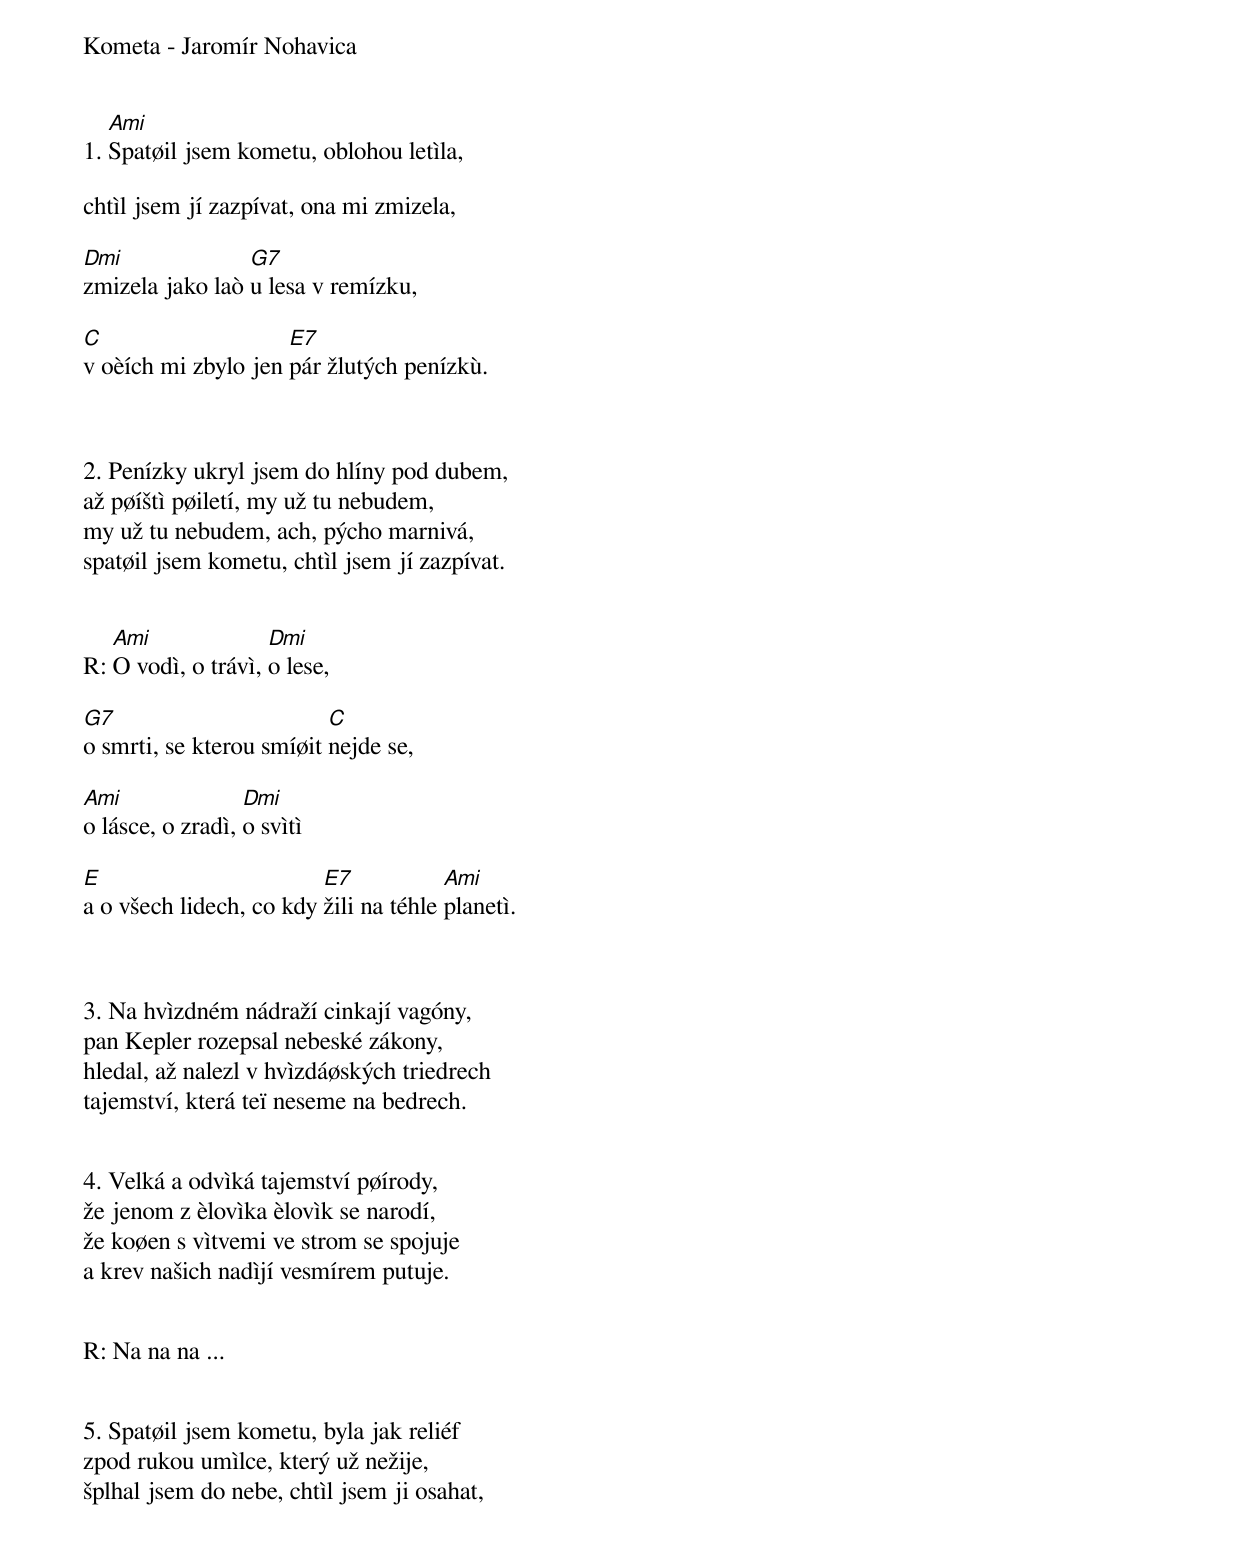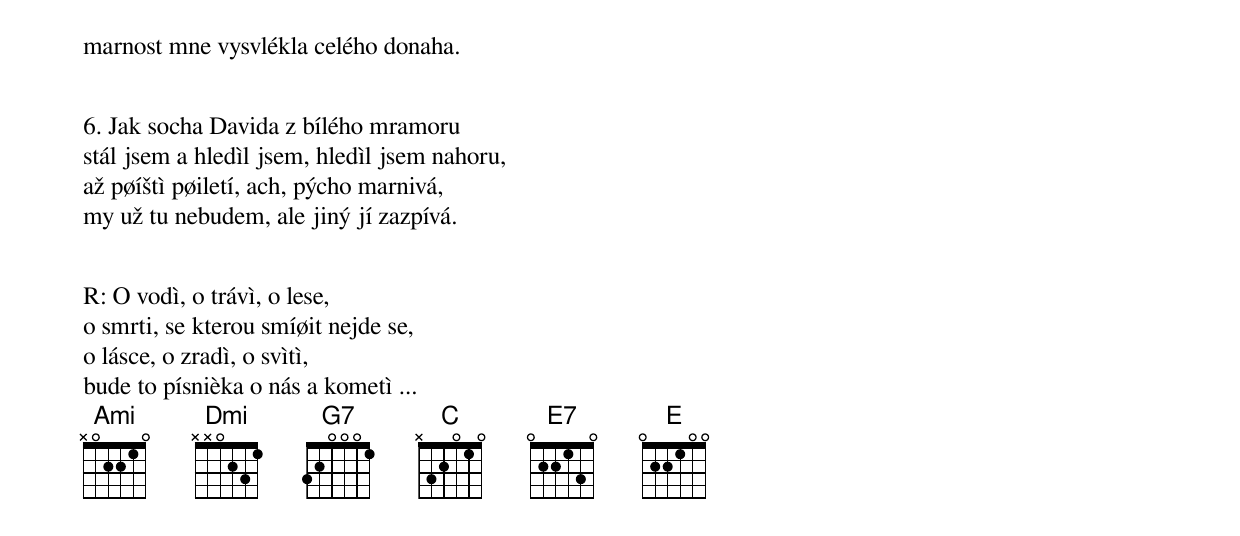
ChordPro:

Kometa - Jaromír Nohavica


1. [Ami]Spatøil jsem kometu, oblohou letìla,

chtìl jsem jí zazpívat, ona mi zmizela,

[Dmi]zmizela jako laò [G7]u lesa v remízku,

[C]v oèích mi zbylo jen [E7]pár žlutých penízkù.



2. Penízky ukryl jsem do hlíny pod dubem,
až pøíštì pøiletí, my už tu nebudem,
my už tu nebudem, ach, pýcho marnivá,
spatøil jsem kometu, chtìl jsem jí zazpívat.


R: [Ami]O vodì, o trávì, [Dmi]o lese,

[G7]o smrti, se kterou smíøit [C]nejde se,

[Ami]o lásce, o zradì, [Dmi]o svìtì

[E]a o všech lidech, co kdy [E7]žili na téhle [Ami]planetì.



3. Na hvìzdném nádraží cinkají vagóny,
pan Kepler rozepsal nebeské zákony,
hledal, až nalezl v hvìzdáøských triedrech
tajemství, která teï neseme na bedrech.


4. Velká a odvìká tajemství pøírody,
že jenom z èlovìka èlovìk se narodí,
že koøen s vìtvemi ve strom se spojuje
a krev našich nadìjí vesmírem putuje.


R: Na na na ...


5. Spatøil jsem kometu, byla jak reliéf
zpod rukou umìlce, který už nežije,
šplhal jsem do nebe, chtìl jsem ji osahat,
marnost mne vysvlékla celého donaha.


6. Jak socha Davida z bílého mramoru
stál jsem a hledìl jsem, hledìl jsem nahoru,
až pøíštì pøiletí, ach, pýcho marnivá,
my už tu nebudem, ale jiný jí zazpívá.


R: O vodì, o trávì, o lese,
o smrti, se kterou smíøit nejde se,
o lásce, o zradì, o svìtì,
bude to písnièka o nás a kometì ...
